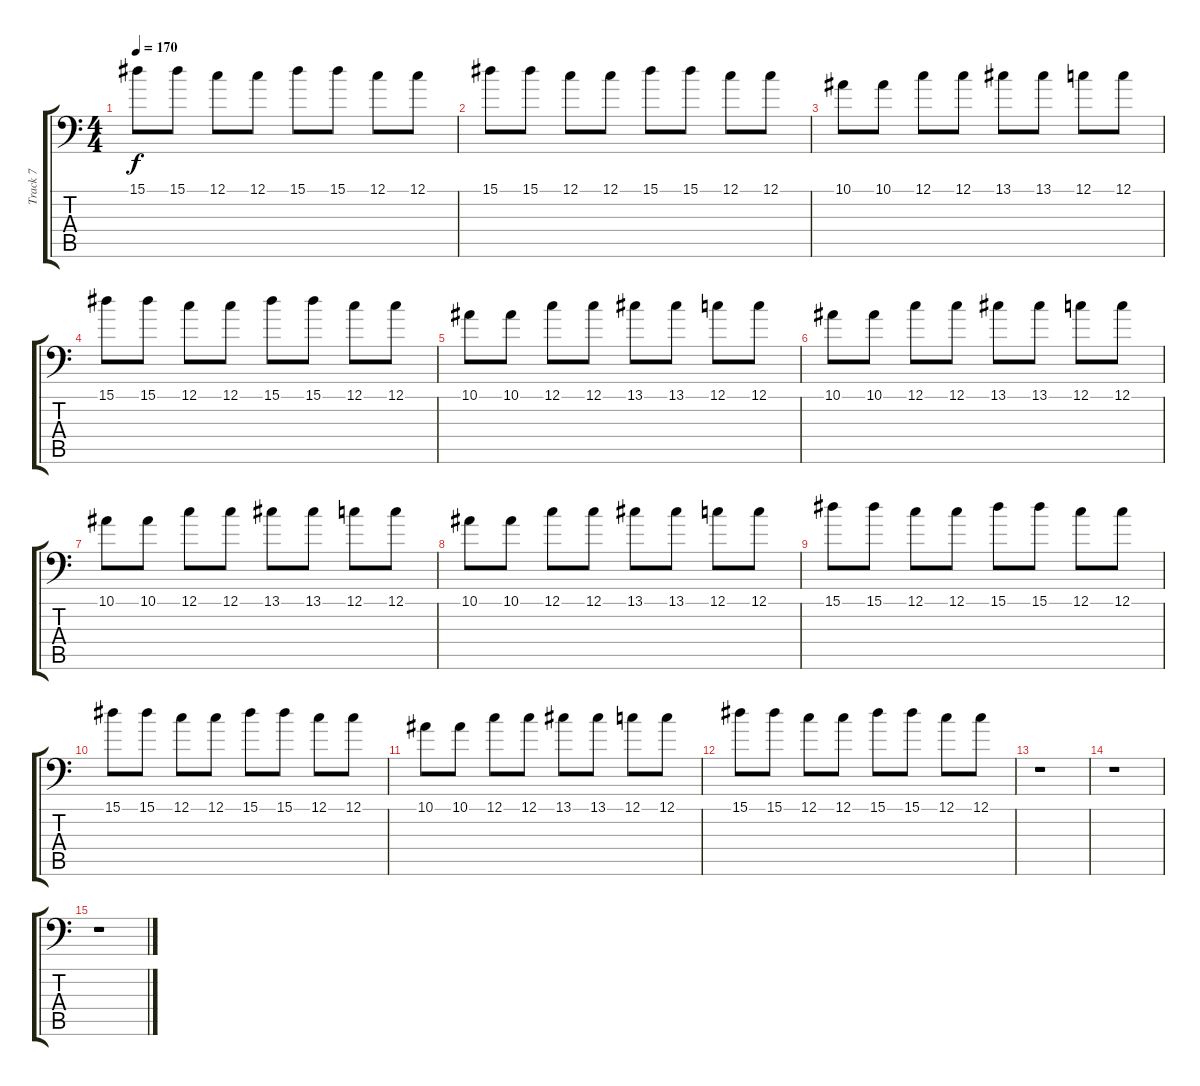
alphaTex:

\track ("Track 7" "Track 7") {instrument acousticgrandpiano}
\staff {score tabs}
\tuning (C4 G3 Eb3 Bb2 F2 Bb1) {hide}
\ts (4 4)
\tempo 170
\clef f4
\ks c
15.1.8{dy f} 15.1.8 12.1.8 12.1.8 15.1.8 15.1.8 12.1.8 12.1.8 |
15.1.8 15.1.8 12.1.8 12.1.8 15.1.8 15.1.8 12.1.8 12.1.8 |
10.1.8 10.1.8 12.1.8 12.1.8 13.1.8 13.1.8 12.1.8 12.1.8 |
15.1.8 15.1.8 12.1.8 12.1.8 15.1.8 15.1.8 12.1.8 12.1.8 |
10.1.8 10.1.8 12.1.8 12.1.8 13.1.8 13.1.8 12.1.8 12.1.8 |
10.1.8 10.1.8 12.1.8 12.1.8 13.1.8 13.1.8 12.1.8 12.1.8 |
10.1.8 10.1.8 12.1.8 12.1.8 13.1.8 13.1.8 12.1.8 12.1.8 |
10.1.8 10.1.8 12.1.8 12.1.8 13.1.8 13.1.8 12.1.8 12.1.8 |
15.1.8 15.1.8 12.1.8 12.1.8 15.1.8 15.1.8 12.1.8 12.1.8 |
15.1.8 15.1.8 12.1.8 12.1.8 15.1.8 15.1.8 12.1.8 12.1.8 |
10.1.8 10.1.8 12.1.8 12.1.8 13.1.8 13.1.8 12.1.8 12.1.8 |
15.1.8 15.1.8 12.1.8 12.1.8 15.1.8 15.1.8 12.1.8 12.1.8 |
r.1 |
r.1 |
r.1
